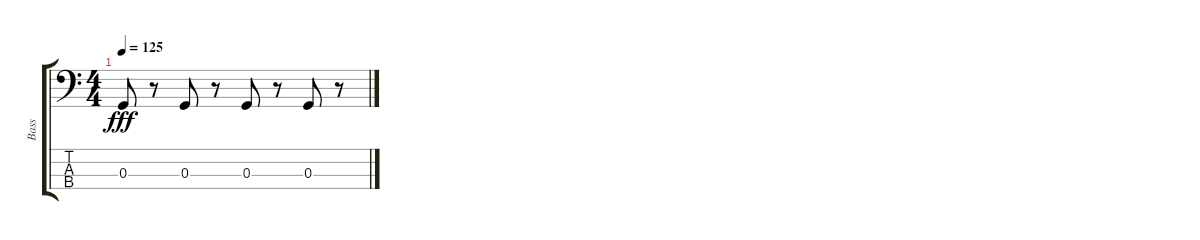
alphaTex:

\track ("Bass" "Bass") {instrument electricbassfinger}
\staff {score tabs}
\tuning (F2 C2 G1 D1) {hide}
\ts (4 4)
\tempo 125
\clef f4
\ks c
0.3.8{dy fff} r.8 0.3.8 r.8 0.3.8 r.8 0.3.8 r.8
